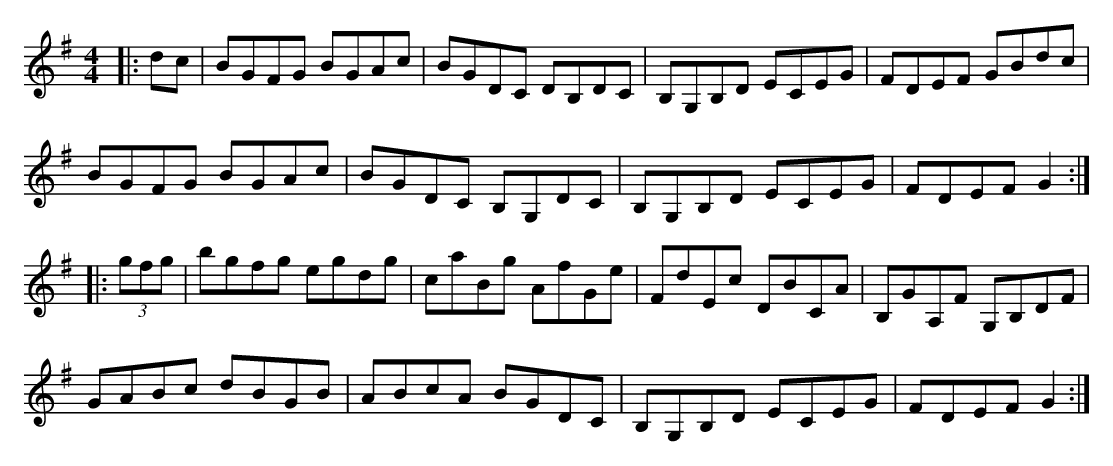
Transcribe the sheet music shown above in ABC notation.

X:1
M:4/4
K:G
|:dc|BGFG BGAc|BGDC DB,DC|B,G,B,D ECEG|FDEF GBdc|
BGFG BGAc|BGDC B,G,DC|B,G,B,D ECEG|FDEF G2:|
|:(3gfg|bgfg egdg|caBg AfGe|FdEc DBCA|B,GA,F G,B,DF|
GABc dBGB|ABcA BGDC|B,G,B,D ECEG|FDEF G2:|
